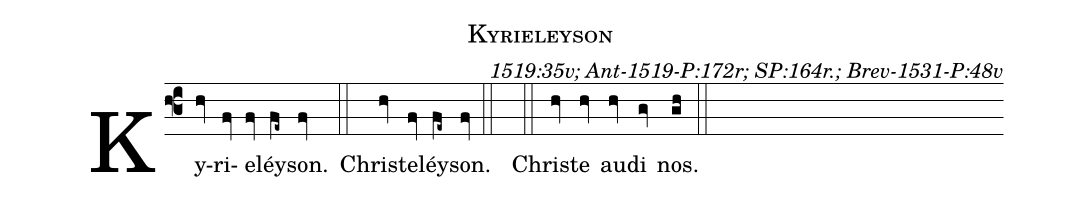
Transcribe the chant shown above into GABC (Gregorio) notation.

name: Kyrieleyson;
commentary: 1519:35v; Ant-1519-P:172r; SP:164r.; Brev-1531-P:48v;
%%
(f3) Ky(hv)ri(fv)e(fv)léy(fe~)son.(fv) (::)

Chris(hv)te(fv)léy(fe~)son.(fv) (::)

(::)

Chris(hv)te(hv) au(hv)di(gv) nos.(gh) (::)
